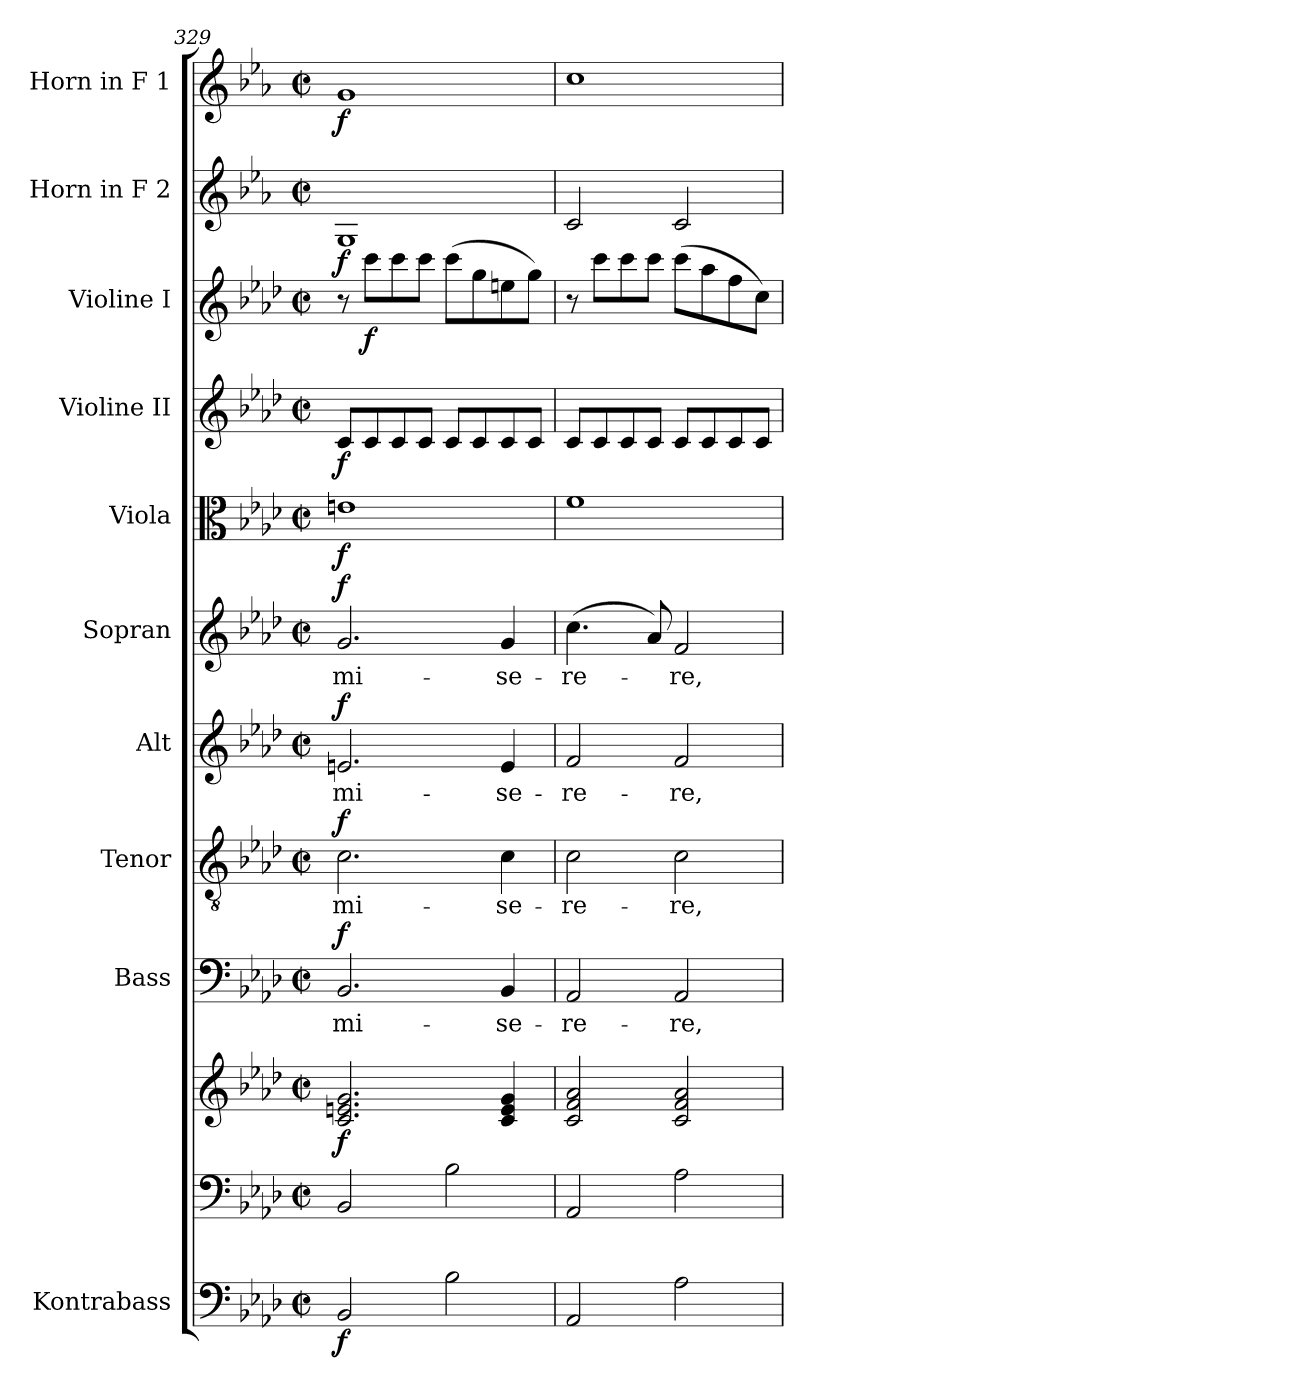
**kern	**dynam	**kern	**kern	**dynam	**kern	**text	**dynam	**kern	**text	**dynam	**kern	**text	**dynam	**kern	**text	**dynam	**kern	**dynam	**kern	**dynam	**kern	**dynam	**kern	**dynam	**kern	**dynam
*part11	*part11	*part10	*part10	*part10	*part9	*part9	*part9	*part8	*part8	*part8	*part7	*part7	*part7	*part6	*part6	*part6	*part5	*part5	*part4	*part4	*part3	*part3	*part2	*part2	*part1	*part1
*staff12	*staff12	*staff11	*staff10	*staff10/11	*staff9	*staff9	*staff9	*staff8	*staff8	*staff8	*staff7	*staff7	*staff7	*staff6	*staff6	*staff6	*staff5	*staff5	*staff4	*staff4	*staff3	*staff3	*staff2	*staff2	*staff1	*staff1
*I"Kontrabass	*	*	*	*	*I"Bass	*	*	*I"Tenor	*	*	*I"Alt	*	*	*I"Sopran	*	*	*I"Viola	*	*I"Violine II	*	*I"Violine I	*	*I"Horn in F 2	*	*I"Horn in F 1	*
*I'Kb.	*	*	*	*	*I'B	*	*	*I'T	*	*	*I'A	*	*	*I'S	*	*	*I'Vla.	*	*I'Vl. II	*	*I'Vl. I	*	*I'Hrn. 2	*	*I'Hrn. 1	*
*clefF4	*	*clefF4	*clefG2	*	*clefF4	*	*	*clefGv2	*	*	*clefG2	*	*	*clefG2	*	*	*clefC3	*	*clefG2	*	*clefG2	*	*clefG2	*	*clefG2	*
*ITrd7c12	*	*	*	*	*	*	*	*	*	*	*	*	*	*	*	*	*	*	*	*	*	*	*ITrd4c7	*	*ITrd4c7	*
*k[b-e-a-d-]	*	*k[b-e-a-d-]	*k[b-e-a-d-]	*	*k[b-e-a-d-]	*	*	*k[b-e-a-d-]	*	*	*k[b-e-a-d-]	*	*	*k[b-e-a-d-]	*	*	*k[b-e-a-d-]	*	*k[b-e-a-d-]	*	*k[b-e-a-d-]	*	*k[b-e-a-d-]	*	*k[b-e-a-d-]	*
*A-:	*	*A-:	*A-:	*	*A-:	*	*	*A-:	*	*	*A-:	*	*	*A-:	*	*	*A-:	*	*A-:	*	*A-:	*	*A-:	*	*A-:	*
*M2/2	*	*M2/2	*M2/2	*	*M2/2	*	*	*M2/2	*	*	*M2/2	*	*	*M2/2	*	*	*M2/2	*	*M2/2	*	*M2/2	*	*M2/2	*	*M2/2	*
*met(c|)	*	*met(c|)	*met(c|)	*	*met(c|)	*	*	*met(c|)	*	*	*met(c|)	*	*	*met(c|)	*	*	*met(c|)	*	*met(c|)	*	*met(c|)	*	*met(c|)	*	*met(c|)	*
=329	=329	=329	=329	=329	=329	=329	=329	=329	=329	=329	=329	=329	=329	=329	=329	=329	=329	=329	=329	=329	=329	=329	=329	=329	=329	=329
!	!LO:DY:b	!	!	!LO:DY:b	!	!LO:LY:b	!LO:DY:a	!	!LO:LY:b	!LO:DY:a	!	!LO:LY:b	!LO:DY:a	!	!LO:LY:b	!LO:DY:a	!	!LO:DY:b	!	!LO:DY:b	!	!	!	!LO:DY:b	!	!LO:DY:b
2BBB-/	f	2BB-/	2.c/ 2.en/ 2.g/	f	2.BB-/	mi-	f	2.c\	mi-	f	2.en/	mi-	f	2.g/	mi-	f	1en	f	8c/L	f	8r	.	1C	f	1c	f
!	!	!	!	!	!	!	!	!	!	!	!	!	!	!	!	!	!	!	!	!	!	!LO:DY:b	!	!	!	!
.	.	.	.	.	.	.	.	.	.	.	.	.	.	.	.	.	.	.	8c/	.	8ccc\L	f	.	.	.	.
.	.	.	.	.	.	.	.	.	.	.	.	.	.	.	.	.	.	.	8c/	.	8ccc\	.	.	.	.	.
.	.	.	.	.	.	.	.	.	.	.	.	.	.	.	.	.	.	.	8c/J	.	8ccc\J	.	.	.	.	.
2BB-\	.	2B-\	.	.	.	.	.	.	.	.	.	.	.	.	.	.	.	.	8c/L	.	(>8ccc\L	.	.	.	.	.
.	.	.	.	.	.	.	.	.	.	.	.	.	.	.	.	.	.	.	8c/	.	8gg\	.	.	.	.	.
!	!	!	!	!	!	!LO:LY:b	!	!	!LO:LY:b	!	!	!LO:LY:b	!	!	!LO:LY:b	!	!	!	!	!	!	!	!	!	!	!
.	.	.	4c/ 4e/ 4g/	.	4BB-/	-se-	.	4c\	-se-	.	4e/	-se-	.	4g/	-se-	.	.	.	8c/	.	8een\	.	.	.	.	.
.	.	.	.	.	.	.	.	.	.	.	.	.	.	.	.	.	.	.	8c/J	.	8gg\J)	.	.	.	.	.
=330	=330	=330	=330	=330	=330	=330	=330	=330	=330	=330	=330	=330	=330	=330	=330	=330	=330	=330	=330	=330	=330	=330	=330	=330	=330	=330
!	!	!	!	!	!	!LO:LY:b	!	!	!LO:LY:b	!	!	!LO:LY:b	!	!	!LO:LY:b	!	!	!	!	!	!	!	!	!	!	!
2AAA-/	.	2AA-/	2c/ 2f/ 2a-/	.	2AA-/	-re-	.	2c\	-re-	.	2f/	-re-	.	(>4.cc\	-re-	.	1f	.	8c/L	.	8r	.	2F/	.	1f	.
.	.	.	.	.	.	.	.	.	.	.	.	.	.	.	.	.	.	.	8c/	.	8ccc\L	.	.	.	.	.
.	.	.	.	.	.	.	.	.	.	.	.	.	.	.	.	.	.	.	8c/	.	8ccc\	.	.	.	.	.
.	.	.	.	.	.	.	.	.	.	.	.	.	.	8a-/)	.	.	.	.	8c/J	.	8ccc\J	.	.	.	.	.
!	!	!	!	!	!	!LO:LY:b	!	!	!LO:LY:b	!	!	!LO:LY:b	!	!	!LO:LY:b	!	!	!	!	!	!	!	!	!	!	!
2AA-\	.	2A-\	2c/ 2f/ 2a-/	.	2AA-/	-re,	.	2c\	-re,	.	2f/	-re,	.	2f/	-re,	.	.	.	8c/L	.	(>8ccc\L	.	2F/	.	.	.
.	.	.	.	.	.	.	.	.	.	.	.	.	.	.	.	.	.	.	8c/	.	8aa-\	.	.	.	.	.
.	.	.	.	.	.	.	.	.	.	.	.	.	.	.	.	.	.	.	8c/	.	8ff\	.	.	.	.	.
.	.	.	.	.	.	.	.	.	.	.	.	.	.	.	.	.	.	.	8c/J	.	8cc\J)	.	.	.	.	.
=	=	=	=	=	=	=	=	=	=	=	=	=	=	=	=	=	=	=	=	=	=	=	=	=	=	=
*-	*-	*-	*-	*-	*-	*-	*-	*-	*-	*-	*-	*-	*-	*-	*-	*-	*-	*-	*-	*-	*-	*-	*-	*-	*-	*-
